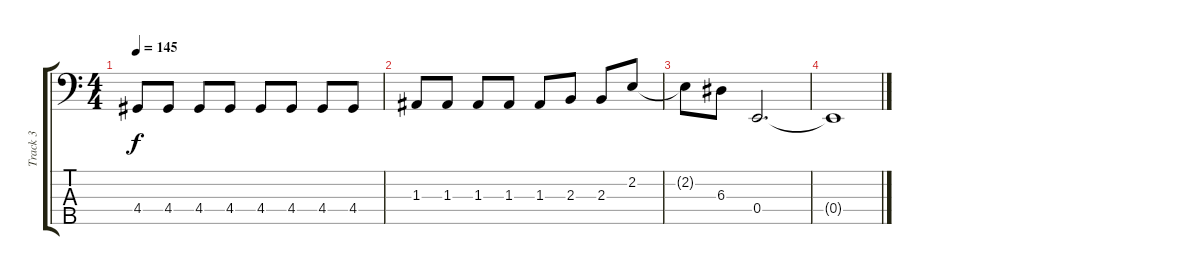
\track ("Track 3" "Track 3") {instrument electricbassfinger}
\staff {score tabs}
\tuning (G2 D2 A1 E1 B0) {hide}
\ts (4 4)
\tempo 145
\clef f4
\ks c
4.4.8{dy f} 4.4.8 4.4.8 4.4.8 4.4.8 4.4.8 4.4.8 4.4.8 |
1.3.8 1.3.8 1.3.8 1.3.8 1.3.8 2.3.8 2.3.8 2.2.8 |
2.2{t}.8 6.3.8 0.4.2{d} |
0.4{t}.1
